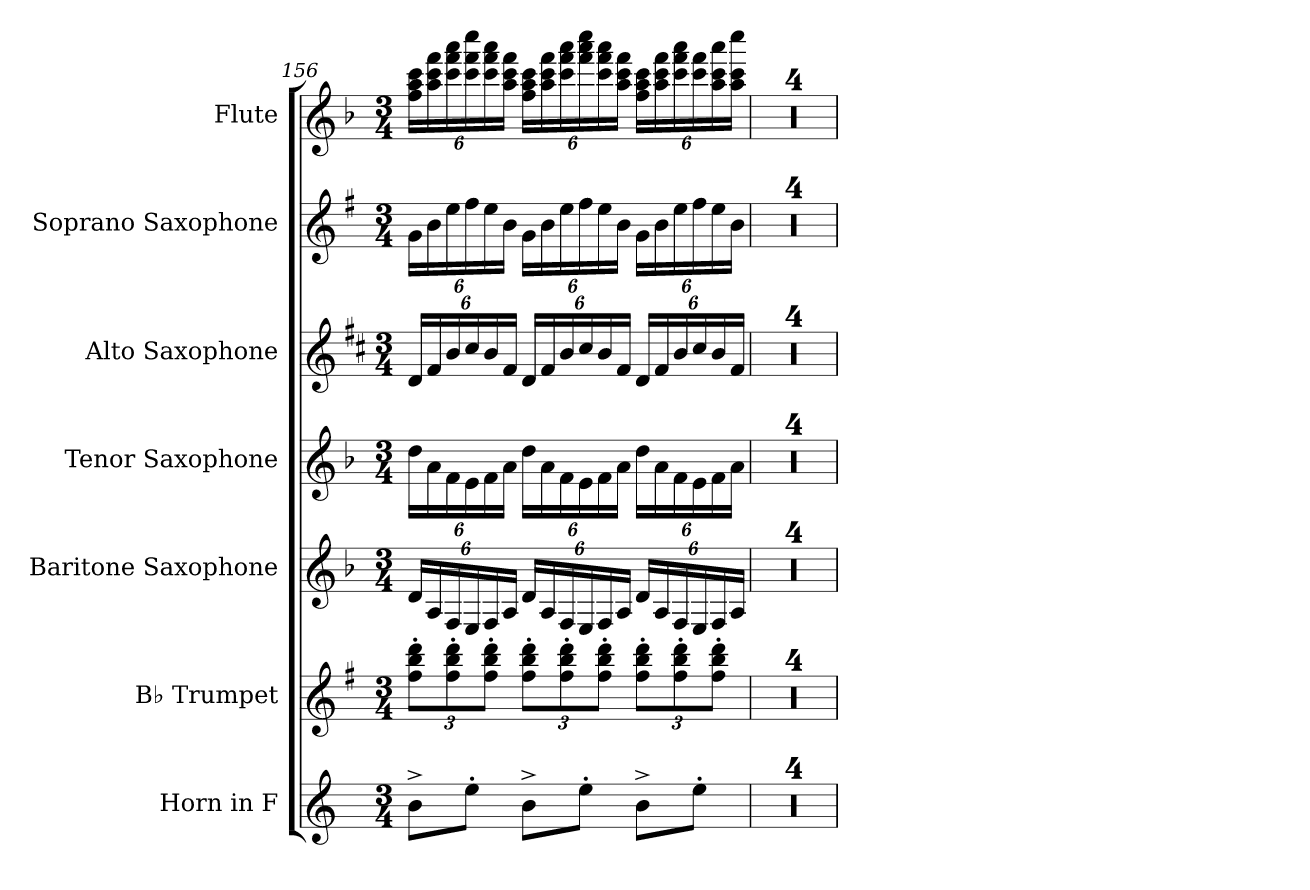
**kern	**kern	**kern	**kern	**kern	**kern	**kern
*part7	*part6	*part5	*part4	*part3	*part2	*part1
*staff7	*staff6	*staff5	*staff4	*staff3	*staff2	*staff1
*I"Horn in F	*I"B♭ Trumpet	*I"Baritone Saxophone	*I"Tenor Saxophone	*I"Alto Saxophone	*I"Soprano Saxophone	*I"Flute
*	*I'B♭ Tpt.	*I'Bar. Sax.	*I'T. Sax.	*I'A. Sax.	*I'S. Sax.	*I'Fl.
!!LO:PB:g=z
*clefG2	*clefG2	*clefG2	*clefG2	*clefG2	*clefG2	*clefG2
*ITrd4c7	*ITrd1c2	*ITrd12c21	*ITrd8c14	*ITrd5c9	*ITrd1c2	*
*k[b-]	*k[b-]	*k[b-]	*k[b-]	*k[b-]	*k[b-]	*k[b-]
*M3/4	*M3/4	*M3/4	*M3/4	*M3/4	*M3/4	*M3/4
*	*Xbrackettup	*Xbrackettup	*Xbrackettup	*Xbrackettup	*Xbrackettup	*Xbrackettup
=156	=156	=156	=156	=156	=156	=156
8e^\L	12ee\' 12aa\' 12ccc\'L	24D/LL	24d\LL	24F/LL	24f\LL	24ff\ 24aa\ 24ccc\LL
.	.	24AA/	24A\	24A/	24a\	24aa\ 24ccc\ 24fff\
.	12ee\' 12aa\' 12ccc\'	24FF/	24F\	24d/	24dd\	24ccc\ 24fff\ 24aaa\
8a'\J	.	24EE/	24E\	24e/	24ee\	24ccc\ 24fff\ 24cccc\
.	12ee\' 12aa\' 12ccc\'J	24FF/	24F\	24d/	24dd\	24ccc\ 24fff\ 24aaa\
.	.	24AA/JJ	24A\JJ	24A/JJ	24a\JJ	24aa\ 24ccc\ 24fff\JJ
8e^\L	12ee\' 12aa\' 12ccc\'L	24D/LL	24d\LL	24F/LL	24f\LL	24ff\ 24aa\ 24ccc\LL
.	.	24AA/	24A\	24A/	24a\	24aa\ 24ccc\ 24fff\
.	12ee\' 12aa\' 12ccc\'	24FF/	24F\	24d/	24dd\	24ccc\ 24fff\ 24aaa\
8a'\J	.	24EE/	24E\	24e/	24ee\	24fff\ 24aaa\ 24cccc\
.	12ee\' 12aa\' 12ccc\'J	24FF/	24F\	24d/	24dd\	24ccc\ 24fff\ 24aaa\
.	.	24AA/JJ	24A\JJ	24A/JJ	24a\JJ	24aa\ 24ccc\ 24fff\JJ
8e^\L	12ee\' 12aa\' 12ccc\'L	24D/LL	24d\LL	24F/LL	24f\LL	24ff\ 24aa\ 24ccc\LL
.	.	24AA/	24A\	24A/	24a\	24aa\ 24ccc\ 24fff\
.	12ee\' 12aa\' 12ccc\'	24FF/	24F\	24d/	24dd\	24ccc\ 24fff\ 24aaa\
8a'\J	.	24EE/	24E\	24e/	24ee\	24ccc\ 24fff\
.	12ee\' 12aa\' 12ccc\'J	24FF/	24F\	24d/	24dd\	24aa\ 24ccc\ 24aaa\
.	.	24AA/JJ	24A\JJ	24A/JJ	24a\JJ	24aa\ 24ccc\ 24cccc\JJ
=157	=157	=157	=157	=157	=157	=157
2.r	2.r	2.r	2.r	2.r	2.r	2.r
=158	=158	=158	=158	=158	=158	=158
2.r	2.r	2.r	2.r	2.r	2.r	2.r
=159	=159	=159	=159	=159	=159	=159
2.r	2.r	2.r	2.r	2.r	2.r	2.r
=160	=160	=160	=160	=160	=160	=160
2.r	2.r	2.r	2.r	2.r	2.r	2.r
=	=	=	=	=	=	=
*-	*-	*-	*-	*-	*-	*-
